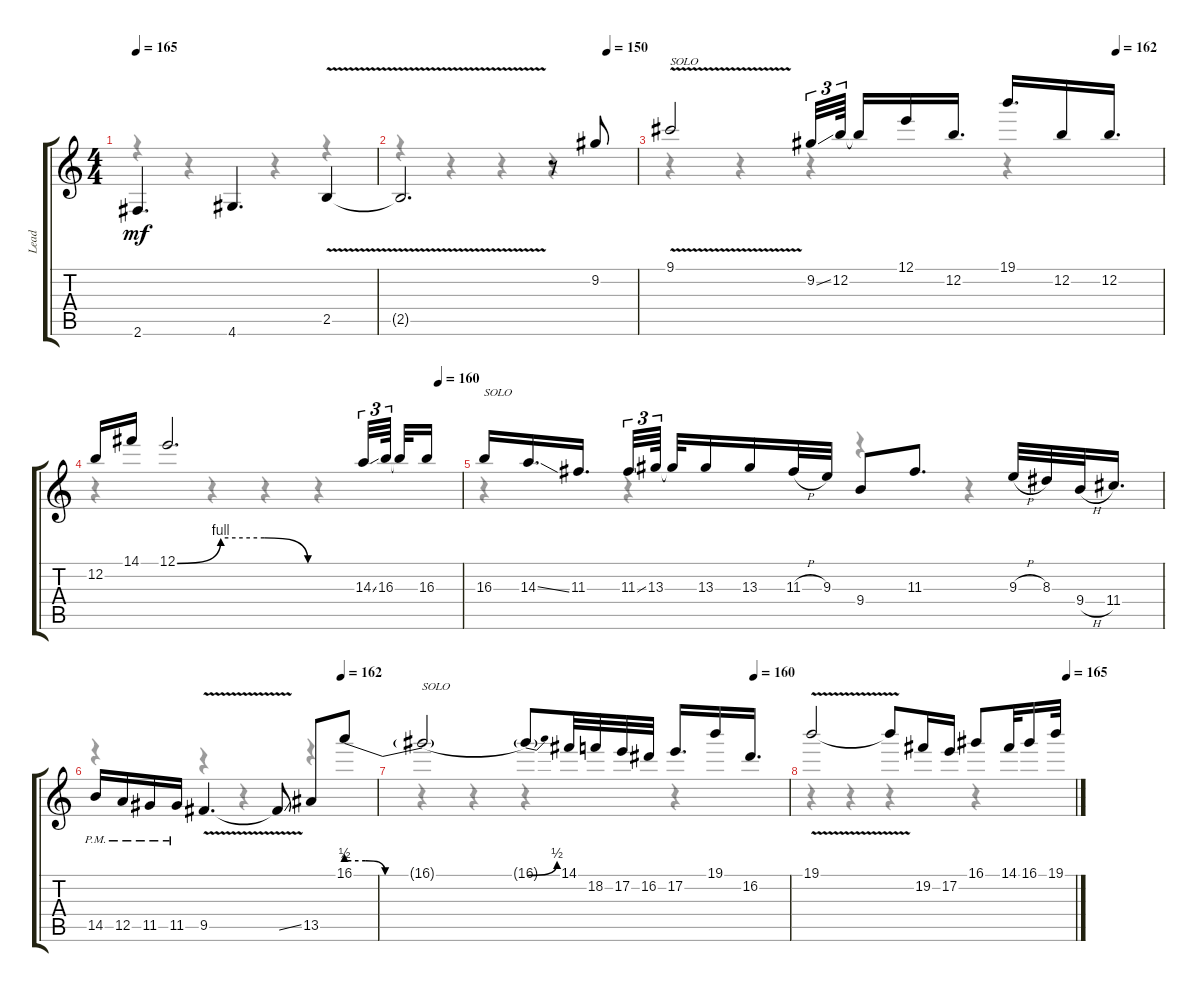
\track ("Lead" "Lead") {instrument overdrivenguitar}
\staff {score tabs}
\tuning (E4 B3 G3 D3 A2 E2) {hide}
\voice
\ts (4 4)
\tempo 165
\clef g2
\ks c
2.6.4{d dy mf} 4.6.4{d} 2.5{v}.4 |
\tempo (150 0.875)
2.5{v t}.2{d} r.8 9.2.8 |
\tempo (162 0.90625)
9.1{v}.2{txt "SOLO"} 9.2{ss}.32{tu (3 2)} 12.2.64{tu (3 2) beam splitsecondary} 12.2{t}.16 12.1.16 12.2.16{d} 19.1.16{d} 12.2.16 12.2.16{d} |
\tempo (160 0.9375)
12.2.16 14.1.16 12.1{be (custom 0 0 15 4 30 4 45 0 60 0)}.2{d} 14.3{ss}.32{tu (3 2)} 16.3.64{tu (3 2) beam splitsecondary} 16.3{t}.32 16.3.16 |
16.3.16{txt "SOLO"} 14.3{ss}.16{d} 11.3.16{d} 11.3{ss}.32{tu (3 2)} 13.3.64{tu (3 2) beam splitsecondary} 13.3{t}.32 13.3.16 13.3.16 11.3{h}.32 9.3.32 9.4.8 11.3.8{d} 9.3{h}.32 8.3.32 9.4{h}.32 11.4.16{d} |
\tempo (162 0.875)
14.5{pm}.16 12.5{pm}.16 11.5{pm}.16 11.5{pm}.16 9.5{v}.4{d} 9.5{v ss t}.8 13.5.8 16.1{be (custom 0 2 15 2 30 0 60 0)}.8 |
\tempo (160 0.90625)
16.1{be (hold 0 0 60 0) t}.2{txt "SOLO"} 16.1{be (bend 0 0 60 2) t}.8 14.1.32 18.2.32 17.2.32 16.2.32 17.2.16{d} 19.1.16 16.2.16{d} |
\tempo (165 0.96875)
19.1{v}.2 19.1{v t}.8 19.2.16 17.2.16 16.1.8 14.1.32 16.1.16 19.1.32
\voice
\clef g2
\ottava regular
\simile none
\ks c
r.4{dy f} r.4 r.4 r.4 |
r.4 r.4 r.4 r.4 |
r.4 r.4 r.4 r.4 |
r.4 r.4 r.4 r.4 |
r.4 r.4 r.4 r.4 |
r.4 r.4 r.4 r.4 |
r.4 r.4 r.4 r.4 |
r.4 r.4 r.4 r.4
